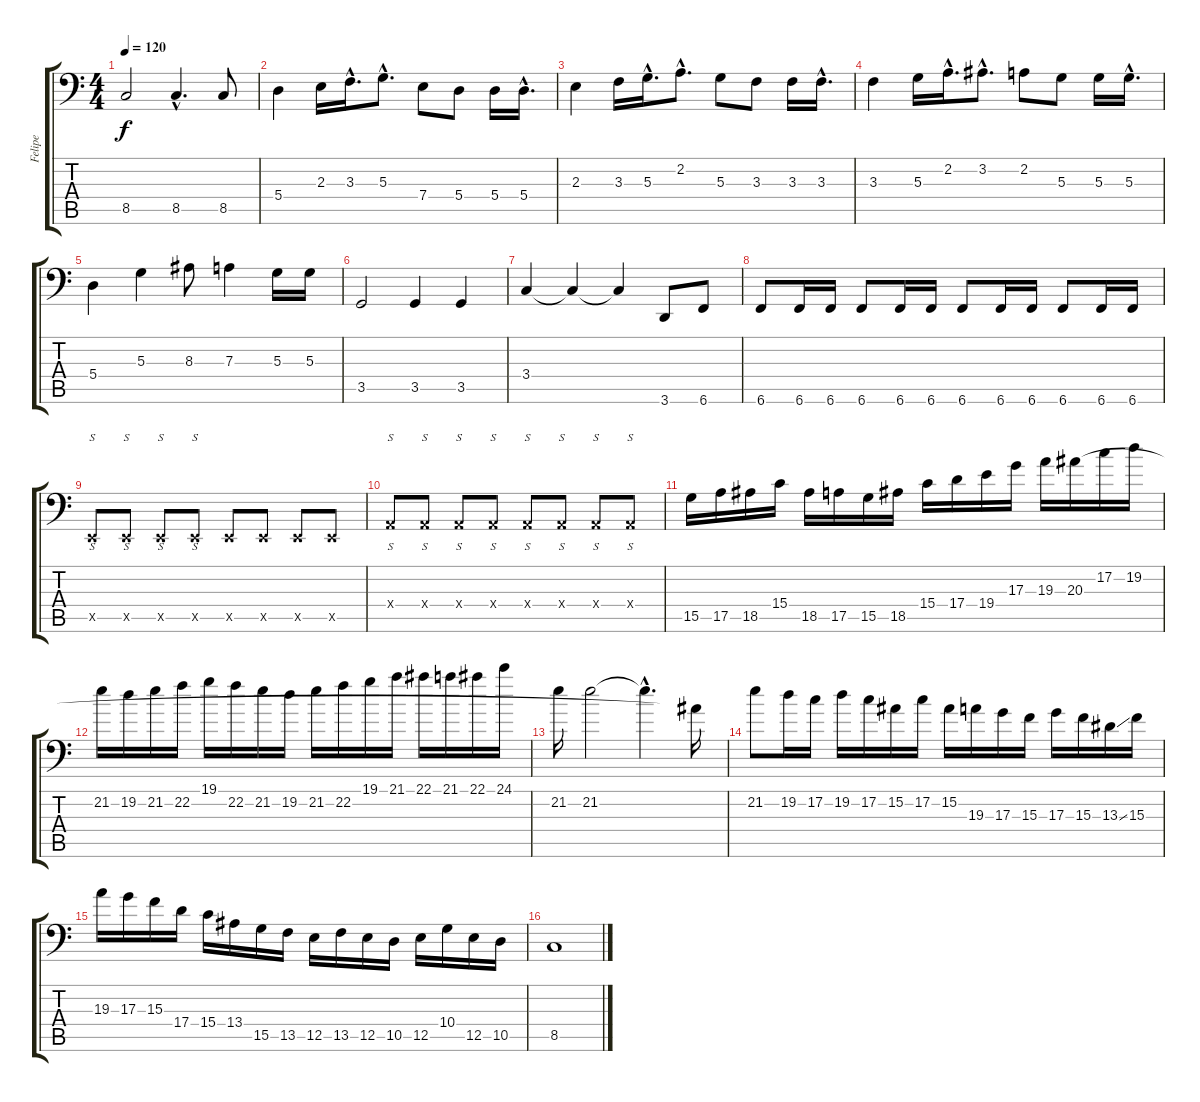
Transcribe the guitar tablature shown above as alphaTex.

\track ("Felipe" "Felipe") {instrument electricbassfinger}
\staff {score tabs}
\tuning (C3 G2 D2 A1 E1 B0) {hide}
\ts (4 4)
\tempo 120
\clef f4
\ks c
8.5.2{dy f} 8.5{hac}.4{d} 8.5.8 |
5.4.4 2.3.16 3.3{hac}.16{d} 5.3{hac}.8{d} 7.4.8 5.4.8 5.4.16 5.4{hac}.16{d} |
2.3.4 3.3.16 5.3{hac}.16{d} 2.2{hac}.8{d} 5.3.8 3.3.8 3.3.16 3.3{hac}.16{d} |
3.3.4 5.3.16 2.2{hac}.16{d} 3.2{hac}.8{d} 2.2.8 5.3.8 5.3.16 5.3{hac}.16{d} |
5.4.4 5.3.4 8.3.8 7.3.4 5.3.16 5.3.16 |
3.5.2 3.5.4 3.5.4 |
3.4.4 3.4{t}.4 3.4{t}.4 3.6.8 6.6.8 |
6.6.8 6.6.16 6.6.16 6.6.8 6.6.16 6.6.16 6.6.8 6.6.16 6.6.16 6.6.8 6.6.16 6.6.16 |
0.5{x}.8{s} 0.5{x}.8{s} 0.5{x}.8{s} 0.5{x}.8{s} 0.5{x}.8 0.5{x}.8 0.5{x}.8 0.5{x}.8 |
0.4{x}.8{s} 0.4{x}.8{s} 0.4{x}.8{s} 0.4{x}.8{s} 0.4{x}.8{s} 0.4{x}.8{s} 0.4{x}.8{s} 0.4{x}.8{s} |
15.5.16 17.5.16 18.5.16 15.4.16 18.5.16 17.5.16 15.5.16 18.5.16 15.4.16 17.4.16 19.4.16 17.3.16 19.3.16 20.3.16 17.2.16 19.2.16 |
21.2.16 19.2.16 21.2.16 22.2.16 19.1.16 22.2.16 21.2.16 19.2.16 21.2.16 22.2.16 19.1.16 21.1.16 22.1.16 21.1.16 22.1.16 24.1.16 |
21.2.16 21.2.2 21.2{hac t}.4{d} 20.3{t}.16 |
21.2.8 19.2.16 17.2.16 19.2.16 17.2.16 15.2.16 17.2.16 15.2.16 19.3.16 17.3.16 15.3.16 17.3.16 15.3.16 13.3{ss}.16 15.3.16 |
19.3.16 17.3.16 15.3.16 17.4.16 15.4.16 13.4.16 15.5.16 13.5.16 12.5.16 13.5.16 12.5.16 10.5.16 12.5.16 10.4.16 12.5.16 10.5.16 |
8.5.1
